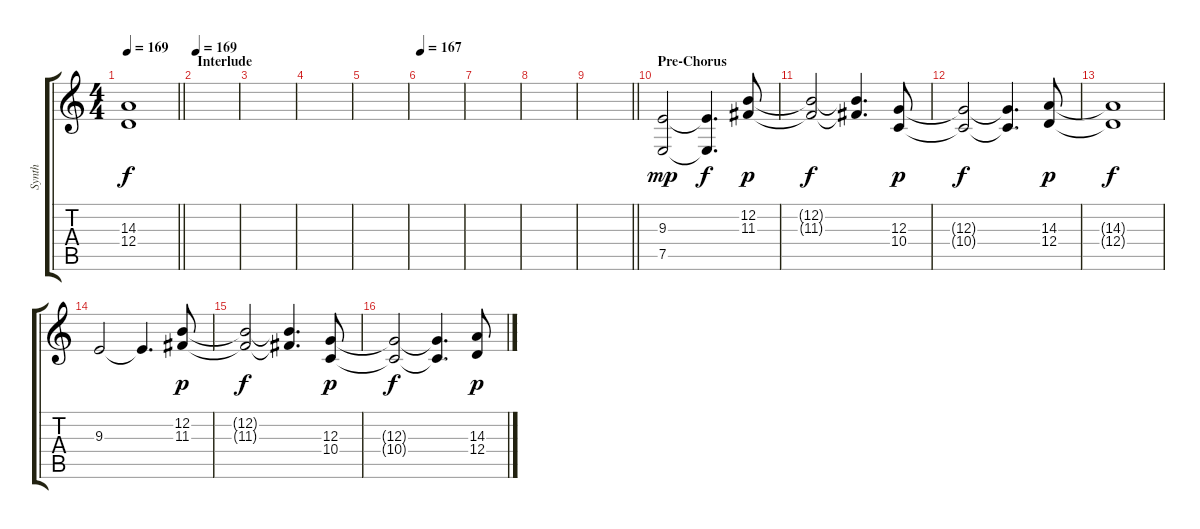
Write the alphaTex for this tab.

\track ("Synth" "Synth") {instrument stringensemble1}
\staff {score tabs}
\tuning (E4 B3 G3 D3 A2 E2) {hide}
\ts (4 4)
\tempo 169
\clef g2
\barLineRight lightlight
\ks c
(14.3{t} 12.4{t}).1{dy f} |
\section ("" "Interlude")
\tempo 169
|
|
|
|
\tempo 167
|
|
|
\barLineRight lightlight
|
\section ("" "Pre-Chorus")
(9.3 7.5).2{dy mp} (9.3{t} 7.5{t}).4{d dy f} (12.2 11.3).8{dy p} |
(12.2{t} 11.3{t}).2{dy f} (12.2{t} 11.3{t}).4{d} (12.3 10.4).8{dy p} |
(12.3{t} 10.4{t}).2{dy f} (12.3{t} 10.4{t}).4{d} (14.3 12.4).8{dy p} |
(14.3{t} 12.4{t}).1{dy f} |
9.3.2 9.3{t}.4{d} (12.2 11.3).8{dy p} |
(12.2{t} 11.3{t}).2{dy f} (12.2{t} 11.3{t}).4{d} (12.3 10.4).8{dy p} |
(12.3{t} 10.4{t}).2{dy f} (12.3{t} 10.4{t}).4{d} (14.3 12.4).8{dy p}
